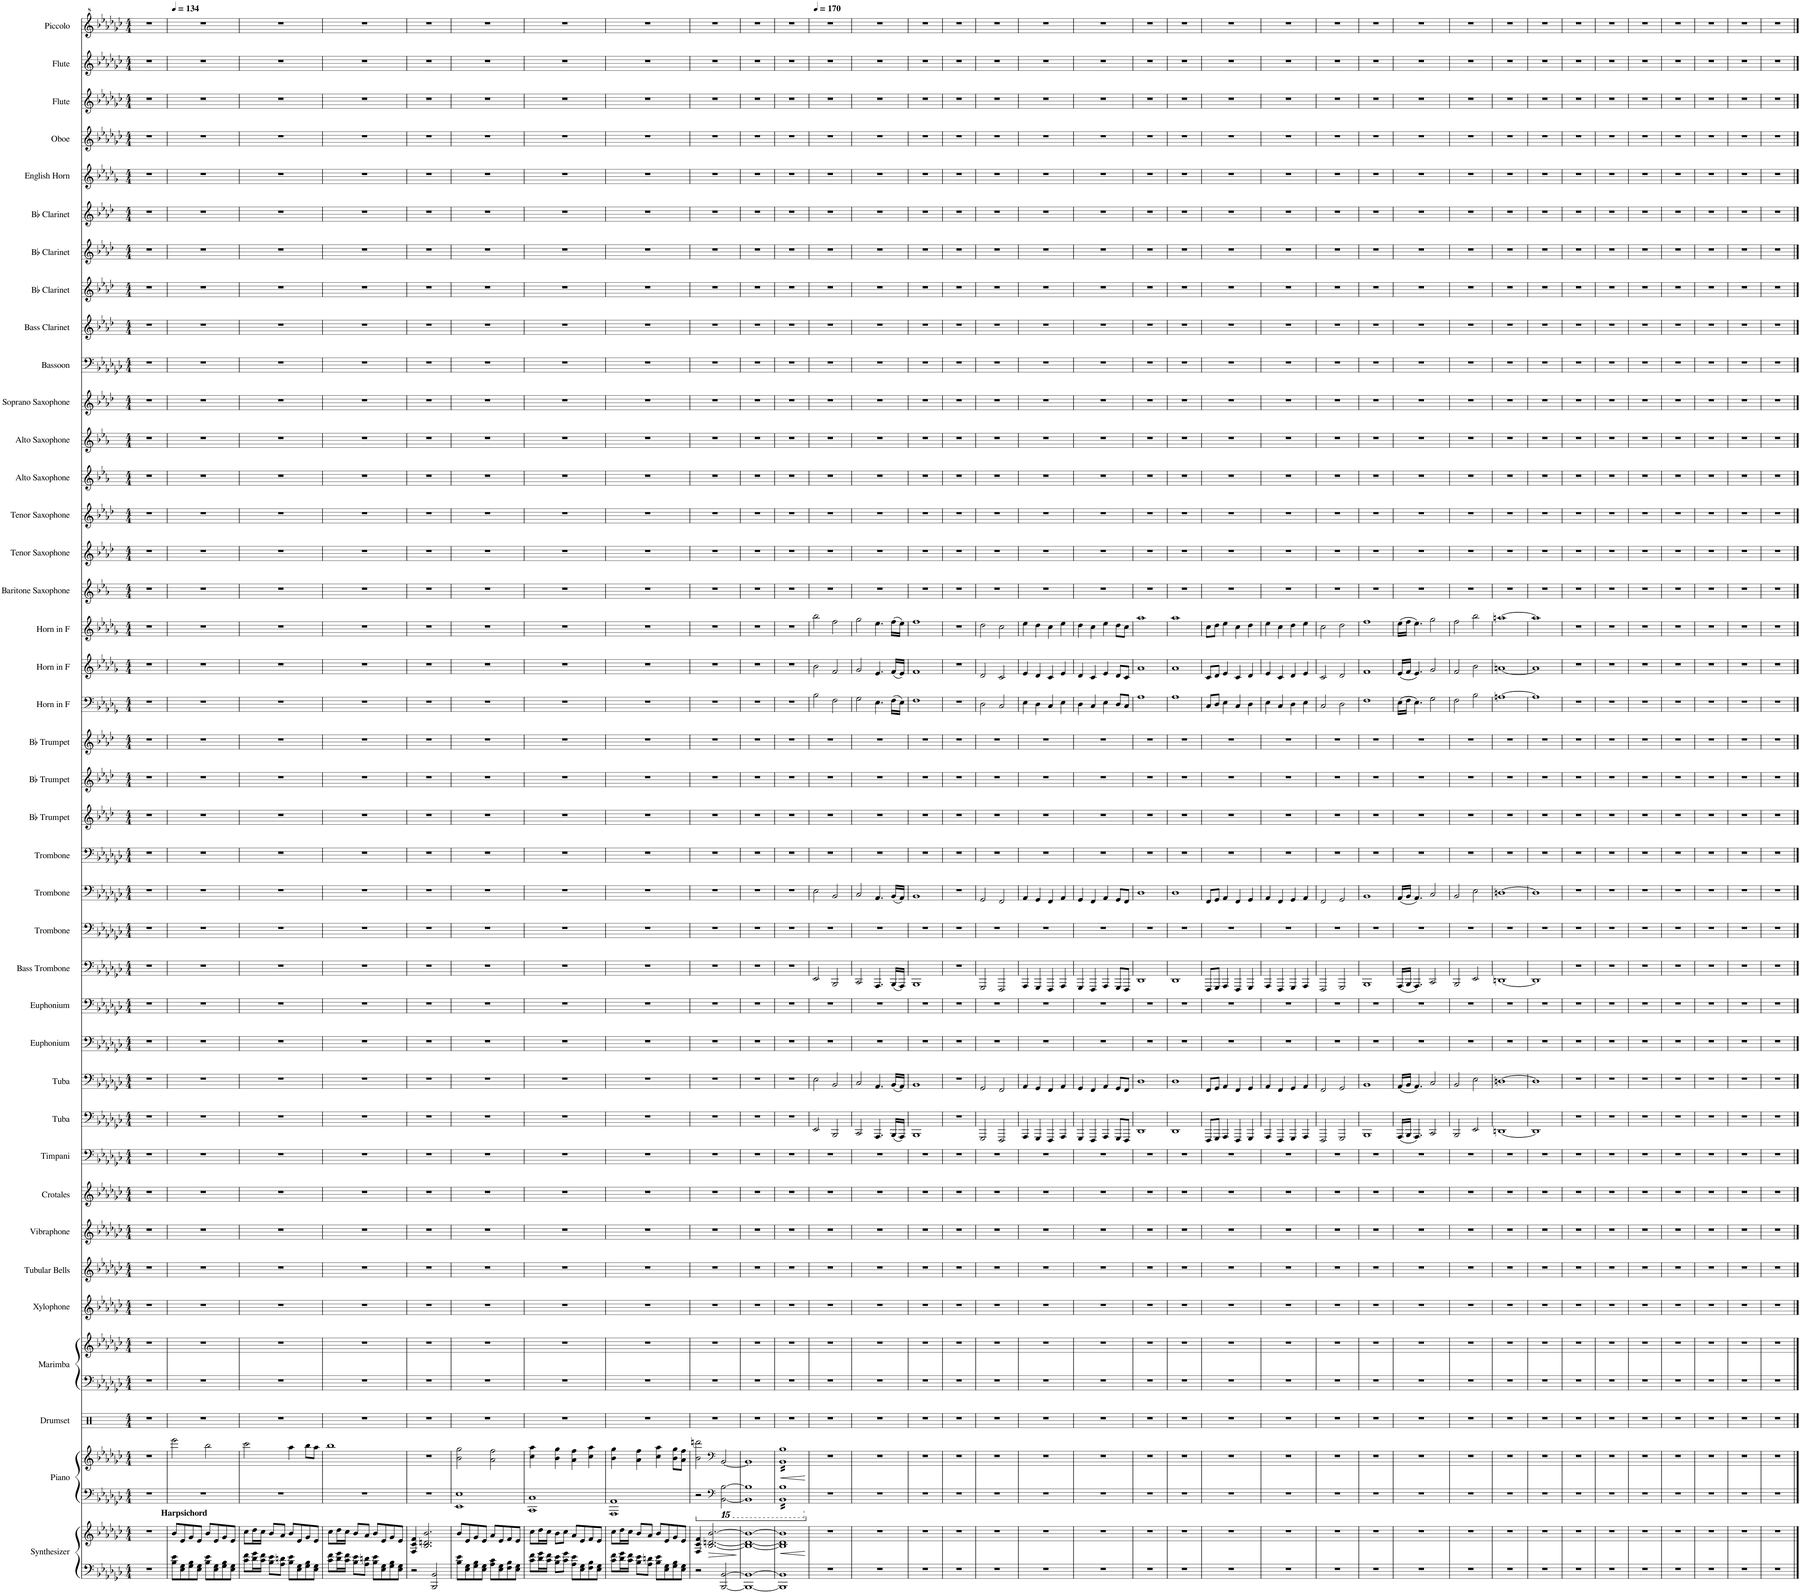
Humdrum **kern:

**kern	**kern	**dynam	**kern	**kern	**dynam	**kern	**kern	**kern	**kern	**kern	**kern	**kern	**kern	**kern	**kern	**kern	**kern	**kern	**kern	**kern	**kern	**kern	**kern	**kern	**kern	**kern	**kern	**kern	**kern	**kern	**kern	**kern	**kern	**kern	**kern	**kern	**kern	**kern	**kern	**kern	**kern	**kern	**kern
*part39	*part39	*part39	*part38	*part38	*part38	*part37	*part36	*part36	*part35	*part34	*part33	*part32	*part31	*part30	*part29	*part28	*part27	*part26	*part25	*part24	*part23	*part22	*part21	*part20	*part19	*part18	*part17	*part16	*part15	*part14	*part13	*part12	*part11	*part10	*part9	*part8	*part7	*part6	*part5	*part4	*part3	*part2	*part1
*staff42	*staff41	*staff41/42	*staff40	*staff39	*staff39/40	*staff38	*staff37	*staff36	*staff35	*staff34	*staff33	*staff32	*staff31	*staff30	*staff29	*staff28	*staff27	*staff26	*staff25	*staff24	*staff23	*staff22	*staff21	*staff20	*staff19	*staff18	*staff17	*staff16	*staff15	*staff14	*staff13	*staff12	*staff11	*staff10	*staff9	*staff8	*staff7	*staff6	*staff5	*staff4	*staff3	*staff2	*staff1
*I"Synthesizer	*	*	*I"Piano	*	*	*I"Drumset	*I"Marimba	*	*I"Xylophone	*I"Tubular Bells	*I"Vibraphone	*I"Crotales	*I"Timpani	*I"Tuba	*I"Tuba	*I"Euphonium	*I"Euphonium	*I"Bass Trombone	*I"Trombone	*I"Trombone	*I"Trombone	*I"Bb Trumpet	*I"Bb Trumpet	*I"Bb Trumpet	*I"Horn in F	*I"Horn in F	*I"Horn in F	*I"Baritone Saxophone	*I"Tenor Saxophone	*I"Tenor Saxophone	*I"Alto Saxophone	*I"Alto Saxophone	*I"Soprano Saxophone	*I"Bassoon	*I"Bass Clarinet	*I"Bb Clarinet	*I"Bb Clarinet	*I"Bb Clarinet	*I"English Horn	*I"Oboe	*I"Flute	*I"Flute	*I"Piccolo
*I'Synth.	*	*	*I'Pno.	*	*	*I'Drs.	*I'Mrm.	*	*I'Xyl.	*I'Tu. Be.	*I'Vib.	*I'Cro.	*I'Timp.	*I'Tba.	*I'Tba.	*I'Euph.	*I'Euph.	*I'B. Tbn.	*I'Tbn.	*I'Tbn.	*I'Tbn.	*I'Bb Tpt.	*I'Bb Tpt.	*I'Bb Tpt.	*	*	*	*I'Bar. Sax.	*I'T. Sax.	*I'T. Sax.	*I'A. Sax.	*I'A. Sax.	*I'S. Sax.	*I'Bsn.	*I'B. Cl.	*I'Bb Cl.	*I'Bb Cl.	*I'Bb Cl.	*I'E. Hn.	*I'Ob.	*I'Fl.	*I'Fl.	*I'Picc.
*clefF4	*clefG2	*	*clefF4	*clefG2	*	*clefX	*clefF4	*clefG2	*clefG2	*clefG2	*clefG2	*clefG2	*clefF4	*clefF4	*clefF4	*clefF4	*clefF4	*clefF4	*clefF4	*clefF4	*clefF4	*clefG2	*clefG2	*clefG2	*clefF4	*clefG2	*clefG2	*clefG2	*clefG2	*clefG2	*clefG2	*clefG2	*clefG2	*clefF4	*clefG2	*clefG2	*clefG2	*clefG2	*clefG2	*clefG2	*clefG2	*clefG2	*clefG^2
*	*	*	*	*	*	*	*	*	*Trd-7c-12	*	*	*Trd-14c-24	*	*	*	*	*	*	*	*	*	*Trd1c2	*Trd1c2	*Trd1c2	*Trd4c7	*Trd4c7	*Trd4c7	*Trd12c21	*Trd8c14	*Trd8c14	*Trd5c9	*Trd5c9	*Trd1c2	*	*Trd8c14	*Trd1c2	*Trd1c2	*Trd1c2	*Trd4c7	*	*	*	*Trd-7c-12
*k[b-e-a-d-g-c-]	*k[b-e-a-d-g-c-]	*	*k[b-e-a-d-g-c-]	*k[b-e-a-d-g-c-]	*	*k[]	*k[b-e-a-d-g-c-]	*k[b-e-a-d-g-c-]	*k[b-e-a-d-g-c-]	*k[b-e-a-d-g-c-]	*k[b-e-a-d-g-c-]	*k[b-e-a-d-g-c-]	*k[b-e-a-d-g-c-]	*k[b-e-a-d-g-c-]	*k[b-e-a-d-g-c-]	*k[b-e-a-d-g-c-]	*k[b-e-a-d-g-c-]	*k[b-e-a-d-g-c-]	*k[b-e-a-d-g-c-]	*k[b-e-a-d-g-c-]	*k[b-e-a-d-g-c-]	*k[b-e-a-d-]	*k[b-e-a-d-]	*k[b-e-a-d-]	*k[b-e-a-d-g-]	*k[b-e-a-d-g-]	*k[b-e-a-d-g-]	*k[b-e-a-]	*k[b-e-a-d-]	*k[b-e-a-d-]	*k[b-e-a-]	*k[b-e-a-]	*k[b-e-a-d-]	*k[b-e-a-d-g-c-]	*k[b-e-a-d-]	*k[b-e-a-d-]	*k[b-e-a-d-]	*k[b-e-a-d-]	*k[b-e-a-d-g-]	*k[b-e-a-d-g-c-]	*k[b-e-a-d-g-c-]	*k[b-e-a-d-g-c-]	*k[b-e-a-d-g-c-]
*M4/4	*M4/4	*	*M4/4	*M4/4	*	*M4/4	*M4/4	*M4/4	*M4/4	*M4/4	*M4/4	*M4/4	*M4/4	*M4/4	*M4/4	*M4/4	*M4/4	*M4/4	*M4/4	*M4/4	*M4/4	*M4/4	*M4/4	*M4/4	*M4/4	*M4/4	*M4/4	*M4/4	*M4/4	*M4/4	*M4/4	*M4/4	*M4/4	*M4/4	*M4/4	*M4/4	*M4/4	*M4/4	*M4/4	*M4/4	*M4/4	*M4/4	*M4/4
=1	=1	=1	=1	=1	=1	=1	=1	=1	=1	=1	=1	=1	=1	=1	=1	=1	=1	=1	=1	=1	=1	=1	=1	=1	=1	=1	=1	=1	=1	=1	=1	=1	=1	=1	=1	=1	=1	=1	=1	=1	=1	=1	=1
1r	1r	.	1r	1r	.	1r	1r	1r	1r	1r	1r	1r	1r	1r	1r	1r	1r	1r	1r	1r	1r	1r	1r	1r	1r	1r	1r	1r	1r	1r	1r	1r	1r	1r	1r	1r	1r	1r	1r	1r	1r	1r	1r
=2	=2	=2	=2	=2	=2	=2	=2	=2	=2	=2	=2	=2	=2	=2	=2	=2	=2	=2	=2	=2	=2	=2	=2	=2	=2	=2	=2	=2	=2	=2	=2	=2	=2	=2	=2	=2	=2	=2	=2	=2	=2	=2	=2
*	*	*	*	*	*	*	*	*	*	*	*	*	*	*	*	*	*	*	*	*	*	*	*	*	*	*	*	*	*	*	*	*	*	*	*	*	*	*	*	*	*	*	*MM134
!	!LO:TX:a:B:t=Harpsichord	!	!	!	!	!	!	!	!	!	!	!	!	!	!	!	!	!	!	!	!	!	!	!	!	!	!	!	!	!	!	!	!	!	!	!	!	!	!	!	!	!	!
8B-\ 8e-\L	8b-/L	.	1r	2eee-\	.	1r	1r	1r	1r	1r	1r	1r	1r	1r	1r	1r	1r	1r	1r	1r	1r	1r	1r	1r	1r	1r	1r	1r	1r	1r	1r	1r	1r	1r	1r	1r	1r	1r	1r	1r	1r	1r	1r
8E-\ 8G-\	8e-/	.	.	.	.	.	.	.	.	.	.	.	.	.	.	.	.	.	.	.	.	.	.	.	.	.	.	.	.	.	.	.	.	.	.	.	.	.	.	.	.	.	.
8G-\ 8B-\	8g-/	.	.	.	.	.	.	.	.	.	.	.	.	.	.	.	.	.	.	.	.	.	.	.	.	.	.	.	.	.	.	.	.	.	.	.	.	.	.	.	.	.	.
8E-\ 8G-\J	8e-/J	.	.	.	.	.	.	.	.	.	.	.	.	.	.	.	.	.	.	.	.	.	.	.	.	.	.	.	.	.	.	.	.	.	.	.	.	.	.	.	.	.	.
8B-\ 8e-\L	8b-/L	.	.	2bb-\	.	.	.	.	.	.	.	.	.	.	.	.	.	.	.	.	.	.	.	.	.	.	.	.	.	.	.	.	.	.	.	.	.	.	.	.	.	.	.
8E-\ 8G-\	8e-/	.	.	.	.	.	.	.	.	.	.	.	.	.	.	.	.	.	.	.	.	.	.	.	.	.	.	.	.	.	.	.	.	.	.	.	.	.	.	.	.	.	.
8G-\ 8B-\	8g-/	.	.	.	.	.	.	.	.	.	.	.	.	.	.	.	.	.	.	.	.	.	.	.	.	.	.	.	.	.	.	.	.	.	.	.	.	.	.	.	.	.	.
8E-\ 8G-\J	8e-/J	.	.	.	.	.	.	.	.	.	.	.	.	.	.	.	.	.	.	.	.	.	.	.	.	.	.	.	.	.	.	.	.	.	.	.	.	.	.	.	.	.	.
=3	=3	=3	=3	=3	=3	=3	=3	=3	=3	=3	=3	=3	=3	=3	=3	=3	=3	=3	=3	=3	=3	=3	=3	=3	=3	=3	=3	=3	=3	=3	=3	=3	=3	=3	=3	=3	=3	=3	=3	=3	=3	=3	=3
8c-\ 8f\L	8cc-\L	.	1r	2ccc-\	.	1r	1r	1r	1r	1r	1r	1r	1r	1r	1r	1r	1r	1r	1r	1r	1r	1r	1r	1r	1r	1r	1r	1r	1r	1r	1r	1r	1r	1r	1r	1r	1r	1r	1r	1r	1r	1r	1r
16d-\ 16g-\L	16dd-\L	.	.	.	.	.	.	.	.	.	.	.	.	.	.	.	.	.	.	.	.	.	.	.	.	.	.	.	.	.	.	.	.	.	.	.	.	.	.	.	.	.	.
16c-\ 16f\JJ	16cc-\JJ	.	.	.	.	.	.	.	.	.	.	.	.	.	.	.	.	.	.	.	.	.	.	.	.	.	.	.	.	.	.	.	.	.	.	.	.	.	.	.	.	.	.
8B-\ 8e-\L	8b-/L	.	.	.	.	.	.	.	.	.	.	.	.	.	.	.	.	.	.	.	.	.	.	.	.	.	.	.	.	.	.	.	.	.	.	.	.	.	.	.	.	.	.
8A-\ 8dn\J	8a-/J	.	.	.	.	.	.	.	.	.	.	.	.	.	.	.	.	.	.	.	.	.	.	.	.	.	.	.	.	.	.	.	.	.	.	.	.	.	.	.	.	.	.
8B-\ 8e-\L	8b-/L	.	.	4aa-\	.	.	.	.	.	.	.	.	.	.	.	.	.	.	.	.	.	.	.	.	.	.	.	.	.	.	.	.	.	.	.	.	.	.	.	.	.	.	.
8E-\ 8G-\	8e-/	.	.	.	.	.	.	.	.	.	.	.	.	.	.	.	.	.	.	.	.	.	.	.	.	.	.	.	.	.	.	.	.	.	.	.	.	.	.	.	.	.	.
8G-\ 8B-\	8g-/	.	.	8bb-\L	.	.	.	.	.	.	.	.	.	.	.	.	.	.	.	.	.	.	.	.	.	.	.	.	.	.	.	.	.	.	.	.	.	.	.	.	.	.	.
8E-\ 8G-\J	8e-/J	.	.	8aa-\J	.	.	.	.	.	.	.	.	.	.	.	.	.	.	.	.	.	.	.	.	.	.	.	.	.	.	.	.	.	.	.	.	.	.	.	.	.	.	.
=4	=4	=4	=4	=4	=4	=4	=4	=4	=4	=4	=4	=4	=4	=4	=4	=4	=4	=4	=4	=4	=4	=4	=4	=4	=4	=4	=4	=4	=4	=4	=4	=4	=4	=4	=4	=4	=4	=4	=4	=4	=4	=4	=4
8c-\ 8f\L	8cc-\L	.	1r	1bb-	.	1r	1r	1r	1r	1r	1r	1r	1r	1r	1r	1r	1r	1r	1r	1r	1r	1r	1r	1r	1r	1r	1r	1r	1r	1r	1r	1r	1r	1r	1r	1r	1r	1r	1r	1r	1r	1r	1r
16d-\ 16g-\L	16dd-\L	.	.	.	.	.	.	.	.	.	.	.	.	.	.	.	.	.	.	.	.	.	.	.	.	.	.	.	.	.	.	.	.	.	.	.	.	.	.	.	.	.	.
16c-\ 16f\JJ	16cc-\JJ	.	.	.	.	.	.	.	.	.	.	.	.	.	.	.	.	.	.	.	.	.	.	.	.	.	.	.	.	.	.	.	.	.	.	.	.	.	.	.	.	.	.
8B-\ 8e-\L	8b-/L	.	.	.	.	.	.	.	.	.	.	.	.	.	.	.	.	.	.	.	.	.	.	.	.	.	.	.	.	.	.	.	.	.	.	.	.	.	.	.	.	.	.
8A-\ 8dn\J	8a-/J	.	.	.	.	.	.	.	.	.	.	.	.	.	.	.	.	.	.	.	.	.	.	.	.	.	.	.	.	.	.	.	.	.	.	.	.	.	.	.	.	.	.
8B-\ 8e-\L	8b-/L	.	.	.	.	.	.	.	.	.	.	.	.	.	.	.	.	.	.	.	.	.	.	.	.	.	.	.	.	.	.	.	.	.	.	.	.	.	.	.	.	.	.
8E-\ 8G-\	8e-/	.	.	.	.	.	.	.	.	.	.	.	.	.	.	.	.	.	.	.	.	.	.	.	.	.	.	.	.	.	.	.	.	.	.	.	.	.	.	.	.	.	.
8G-\ 8B-\	8g-/	.	.	.	.	.	.	.	.	.	.	.	.	.	.	.	.	.	.	.	.	.	.	.	.	.	.	.	.	.	.	.	.	.	.	.	.	.	.	.	.	.	.
8E-\ 8G-\J	8e-/J	.	.	.	.	.	.	.	.	.	.	.	.	.	.	.	.	.	.	.	.	.	.	.	.	.	.	.	.	.	.	.	.	.	.	.	.	.	.	.	.	.	.
=5	=5	=5	=5	=5	=5	=5	=5	=5	=5	=5	=5	=5	=5	=5	=5	=5	=5	=5	=5	=5	=5	=5	=5	=5	=5	=5	=5	=5	=5	=5	=5	=5	=5	=5	=5	=5	=5	=5	=5	=5	=5	=5	=5
2r	4F/ 4c-/ 4f/	.	1r	1r	.	1r	1r	1r	1r	1r	1r	1r	1r	1r	1r	1r	1r	1r	1r	1r	1r	1r	1r	1r	1r	1r	1r	1r	1r	1r	1r	1r	1r	1r	1r	1r	1r	1r	1r	1r	1r	1r	1r
.	2.B-/ 2.dn/ 2.b-/	.	.	.	.	.	.	.	.	.	.	.	.	.	.	.	.	.	.	.	.	.	.	.	.	.	.	.	.	.	.	.	.	.	.	.	.	.	.	.	.	.	.
2BBB-/ 2BB-/	.	.	.	.	.	.	.	.	.	.	.	.	.	.	.	.	.	.	.	.	.	.	.	.	.	.	.	.	.	.	.	.	.	.	.	.	.	.	.	.	.	.	.
=6	=6	=6	=6	=6	=6	=6	=6	=6	=6	=6	=6	=6	=6	=6	=6	=6	=6	=6	=6	=6	=6	=6	=6	=6	=6	=6	=6	=6	=6	=6	=6	=6	=6	=6	=6	=6	=6	=6	=6	=6	=6	=6	=6
8B-\ 8e-\L	8b-/L	.	1EE- 1E-	2b-\ 2gg-\	.	1r	1r	1r	1r	1r	1r	1r	1r	1r	1r	1r	1r	1r	1r	1r	1r	1r	1r	1r	1r	1r	1r	1r	1r	1r	1r	1r	1r	1r	1r	1r	1r	1r	1r	1r	1r	1r	1r
8E-\ 8G-\	8e-/	.	.	.	.	.	.	.	.	.	.	.	.	.	.	.	.	.	.	.	.	.	.	.	.	.	.	.	.	.	.	.	.	.	.	.	.	.	.	.	.	.	.
8G-\ 8B-\	8g-/	.	.	.	.	.	.	.	.	.	.	.	.	.	.	.	.	.	.	.	.	.	.	.	.	.	.	.	.	.	.	.	.	.	.	.	.	.	.	.	.	.	.
8E-\ 8G-\J	8e-/J	.	.	.	.	.	.	.	.	.	.	.	.	.	.	.	.	.	.	.	.	.	.	.	.	.	.	.	.	.	.	.	.	.	.	.	.	.	.	.	.	.	.
8A-\ 8c-\L	8a-/L	.	.	2a-\ 2ff\	.	.	.	.	.	.	.	.	.	.	.	.	.	.	.	.	.	.	.	.	.	.	.	.	.	.	.	.	.	.	.	.	.	.	.	.	.	.	.
8E-\ 8G-\	8e-/	.	.	.	.	.	.	.	.	.	.	.	.	.	.	.	.	.	.	.	.	.	.	.	.	.	.	.	.	.	.	.	.	.	.	.	.	.	.	.	.	.	.
8F\ 8B-\	8f/	.	.	.	.	.	.	.	.	.	.	.	.	.	.	.	.	.	.	.	.	.	.	.	.	.	.	.	.	.	.	.	.	.	.	.	.	.	.	.	.	.	.
8E-\ 8G-\J	8e-/J	.	.	.	.	.	.	.	.	.	.	.	.	.	.	.	.	.	.	.	.	.	.	.	.	.	.	.	.	.	.	.	.	.	.	.	.	.	.	.	.	.	.
=7	=7	=7	=7	=7	=7	=7	=7	=7	=7	=7	=7	=7	=7	=7	=7	=7	=7	=7	=7	=7	=7	=7	=7	=7	=7	=7	=7	=7	=7	=7	=7	=7	=7	=7	=7	=7	=7	=7	=7	=7	=7	=7	=7
8c-\ 8f\L	8cc-\L	.	1CC- 1C-	4cc-\ 4aa-\	.	1r	1r	1r	1r	1r	1r	1r	1r	1r	1r	1r	1r	1r	1r	1r	1r	1r	1r	1r	1r	1r	1r	1r	1r	1r	1r	1r	1r	1r	1r	1r	1r	1r	1r	1r	1r	1r	1r
16d-\ 16g-\L	16dd-\L	.	.	.	.	.	.	.	.	.	.	.	.	.	.	.	.	.	.	.	.	.	.	.	.	.	.	.	.	.	.	.	.	.	.	.	.	.	.	.	.	.	.
16c-\ 16f\JJ	16cc-\JJ	.	.	.	.	.	.	.	.	.	.	.	.	.	.	.	.	.	.	.	.	.	.	.	.	.	.	.	.	.	.	.	.	.	.	.	.	.	.	.	.	.	.
8B-\ 8e-\L	8b-\L	.	.	4b-\ 4gg-\	.	.	.	.	.	.	.	.	.	.	.	.	.	.	.	.	.	.	.	.	.	.	.	.	.	.	.	.	.	.	.	.	.	.	.	.	.	.	.
8c-\ 8g-\J	8cc-\J	.	.	.	.	.	.	.	.	.	.	.	.	.	.	.	.	.	.	.	.	.	.	.	.	.	.	.	.	.	.	.	.	.	.	.	.	.	.	.	.	.	.
8A-\ 8e-\L	8a-/L	.	.	4a-\ 4ff\	.	.	.	.	.	.	.	.	.	.	.	.	.	.	.	.	.	.	.	.	.	.	.	.	.	.	.	.	.	.	.	.	.	.	.	.	.	.	.
8E-\ 8G-\	8e-/	.	.	.	.	.	.	.	.	.	.	.	.	.	.	.	.	.	.	.	.	.	.	.	.	.	.	.	.	.	.	.	.	.	.	.	.	.	.	.	.	.	.
8F\ 8B-\	8f/	.	.	4cc-\ 4aa-\	.	.	.	.	.	.	.	.	.	.	.	.	.	.	.	.	.	.	.	.	.	.	.	.	.	.	.	.	.	.	.	.	.	.	.	.	.	.	.
8E-\ 8G-\J	8e-/J	.	.	.	.	.	.	.	.	.	.	.	.	.	.	.	.	.	.	.	.	.	.	.	.	.	.	.	.	.	.	.	.	.	.	.	.	.	.	.	.	.	.
=8	=8	=8	=8	=8	=8	=8	=8	=8	=8	=8	=8	=8	=8	=8	=8	=8	=8	=8	=8	=8	=8	=8	=8	=8	=8	=8	=8	=8	=8	=8	=8	=8	=8	=8	=8	=8	=8	=8	=8	=8	=8	=8	=8
8c-\ 8f\L	8cc-\L	.	1AAA- 1AA-	4b-\ 4gg-\	.	1r	1r	1r	1r	1r	1r	1r	1r	1r	1r	1r	1r	1r	1r	1r	1r	1r	1r	1r	1r	1r	1r	1r	1r	1r	1r	1r	1r	1r	1r	1r	1r	1r	1r	1r	1r	1r	1r
16d-\ 16g-\L	16dd-\L	.	.	.	.	.	.	.	.	.	.	.	.	.	.	.	.	.	.	.	.	.	.	.	.	.	.	.	.	.	.	.	.	.	.	.	.	.	.	.	.	.	.
16c-\ 16f\JJ	16cc-\JJ	.	.	.	.	.	.	.	.	.	.	.	.	.	.	.	.	.	.	.	.	.	.	.	.	.	.	.	.	.	.	.	.	.	.	.	.	.	.	.	.	.	.
8B-\ 8e-\L	8b-/L	.	.	4a-\ 4ff\	.	.	.	.	.	.	.	.	.	.	.	.	.	.	.	.	.	.	.	.	.	.	.	.	.	.	.	.	.	.	.	.	.	.	.	.	.	.	.
8A-\ 8dn\J	8a-/J	.	.	.	.	.	.	.	.	.	.	.	.	.	.	.	.	.	.	.	.	.	.	.	.	.	.	.	.	.	.	.	.	.	.	.	.	.	.	.	.	.	.
8B-\ 8e-\L	8b-/L	.	.	4cc-\ 4aa-\	.	.	.	.	.	.	.	.	.	.	.	.	.	.	.	.	.	.	.	.	.	.	.	.	.	.	.	.	.	.	.	.	.	.	.	.	.	.	.
8E-\ 8G-\	8e-/	.	.	.	.	.	.	.	.	.	.	.	.	.	.	.	.	.	.	.	.	.	.	.	.	.	.	.	.	.	.	.	.	.	.	.	.	.	.	.	.	.	.
8G-\ 8B-\	8g-/	.	.	8b-\ 8gg-\L	.	.	.	.	.	.	.	.	.	.	.	.	.	.	.	.	.	.	.	.	.	.	.	.	.	.	.	.	.	.	.	.	.	.	.	.	.	.	.
8E-\ 8G-\J	8e-/J	.	.	8a-\ 8ff\J	.	.	.	.	.	.	.	.	.	.	.	.	.	.	.	.	.	.	.	.	.	.	.	.	.	.	.	.	.	.	.	.	.	.	.	.	.	.	.
=9	=9	=9	=9	=9	=9	=9	=9	=9	=9	=9	=9	=9	=9	=9	=9	=9	=9	=9	=9	=9	=9	=9	=9	=9	=9	=9	=9	=9	=9	=9	=9	=9	=9	=9	=9	=9	=9	=9	=9	=9	=9	=9	=9
2r	4F/ 4c-/ 4f/	.	2r	2b-\ 2dddn\	.	1r	1r	1r	1r	1r	1r	1r	1r	1r	1r	1r	1r	1r	1r	1r	1r	1r	1r	1r	1r	1r	1r	1r	1r	1r	1r	1r	1r	1r	1r	1r	1r	1r	1r	1r	1r	1r	1r
!	!	!LO:HP:b	!	!	!	!	!	!	!	!	!	!	!	!	!	!	!	!	!	!	!	!	!	!	!	!	!	!	!	!	!	!	!	!	!	!	!	!	!	!	!	!	!
.	[2.B-/ [2.dn/ [2.b-/	>	.	.	.	.	.	.	.	.	.	.	.	.	.	.	.	.	.	.	.	.	.	.	.	.	.	.	.	.	.	.	.	.	.	.	.	.	.	.	.	.	.
*	*	*	*clefF4	*clefF4	*	*	*	*	*	*	*	*	*	*	*	*	*	*	*	*	*	*	*	*	*	*	*	*	*	*	*	*	*	*	*	*	*	*	*	*	*	*	*
*	*	*	*15ba	*	*	*	*	*	*	*	*	*	*	*	*	*	*	*	*	*	*	*	*	*	*	*	*	*	*	*	*	*	*	*	*	*	*	*	*	*	*	*	*
[2BBB-/ [2BB-/	.	.	[2BBBB-\ [2BBB-\	[2BB-/	.	.	.	.	.	.	.	.	.	.	.	.	.	.	.	.	.	.	.	.	.	.	.	.	.	.	.	.	.	.	.	.	.	.	.	.	.	.	.
.	.	]	.	.	.	.	.	.	.	.	.	.	.	.	.	.	.	.	.	.	.	.	.	.	.	.	.	.	.	.	.	.	.	.	.	.	.	.	.	.	.	.	.
=10	=10	=10	=10	=10	=10	=10	=10	=10	=10	=10	=10	=10	=10	=10	=10	=10	=10	=10	=10	=10	=10	=10	=10	=10	=10	=10	=10	=10	=10	=10	=10	=10	=10	=10	=10	=10	=10	=10	=10	=10	=10	=10	=10
1BBB-_ 1BB-_	1B-_ 1d_ 1b-_	.	1BBBB-] 1BBB-]	1BB-]	.	1r	1r	1r	1r	1r	1r	1r	1r	1r	1r	1r	1r	1r	1r	1r	1r	1r	1r	1r	1r	1r	1r	1r	1r	1r	1r	1r	1r	1r	1r	1r	1r	1r	1r	1r	1r	1r	1r
=11	=11	=11	=11	=11	=11	=11	=11	=11	=11	=11	=11	=11	=11	=11	=11	=11	=11	=11	=11	=11	=11	=11	=11	=11	=11	=11	=11	=11	=11	=11	=11	=11	=11	=11	=11	=11	=11	=11	=11	=11	=11	=11	=11
!	!	!LO:HP:b	!	!	!LO:HP:b	!	!	!	!	!	!	!	!	!	!	!	!	!	!	!	!	!	!	!	!	!	!	!	!	!	!	!	!	!	!	!	!	!	!	!	!	!	!
*	*	*	*tremolo	*	*	*	*	*	*	*	*	*	*	*	*	*	*	*	*	*	*	*	*	*	*	*	*	*	*	*	*	*	*	*	*	*	*	*	*	*	*	*	*
*	*	*	*	*tremolo	*	*	*	*	*	*	*	*	*	*	*	*	*	*	*	*	*	*	*	*	*	*	*	*	*	*	*	*	*	*	*	*	*	*	*	*	*	*	*
1BBB-] 1BB-]	1B-] 1d] 1b-]	<	16BBBB- 16BBB-LL	16BB- 16B-LL	<	1r	1r	1r	1r	1r	1r	1r	1r	1r	1r	1r	1r	1r	1r	1r	1r	1r	1r	1r	1r	1r	1r	1r	1r	1r	1r	1r	1r	1r	1r	1r	1r	1r	1r	1r	1r	1r	1r
.	.	.	16BBBB- 16BBB-	16BB- 16B-	.	.	.	.	.	.	.	.	.	.	.	.	.	.	.	.	.	.	.	.	.	.	.	.	.	.	.	.	.	.	.	.	.	.	.	.	.	.	.
.	.	.	16BBBB- 16BBB-	16BB- 16B-	.	.	.	.	.	.	.	.	.	.	.	.	.	.	.	.	.	.	.	.	.	.	.	.	.	.	.	.	.	.	.	.	.	.	.	.	.	.	.
.	.	.	16BBBB- 16BBB-	16BB- 16B-	.	.	.	.	.	.	.	.	.	.	.	.	.	.	.	.	.	.	.	.	.	.	.	.	.	.	.	.	.	.	.	.	.	.	.	.	.	.	.
.	.	.	16BBBB- 16BBB-	16BB- 16B-	.	.	.	.	.	.	.	.	.	.	.	.	.	.	.	.	.	.	.	.	.	.	.	.	.	.	.	.	.	.	.	.	.	.	.	.	.	.	.
.	.	.	16BBBB- 16BBB-	16BB- 16B-	.	.	.	.	.	.	.	.	.	.	.	.	.	.	.	.	.	.	.	.	.	.	.	.	.	.	.	.	.	.	.	.	.	.	.	.	.	.	.
.	.	.	16BBBB- 16BBB-	16BB- 16B-	.	.	.	.	.	.	.	.	.	.	.	.	.	.	.	.	.	.	.	.	.	.	.	.	.	.	.	.	.	.	.	.	.	.	.	.	.	.	.
.	.	.	16BBBB- 16BBB-	16BB- 16B-	.	.	.	.	.	.	.	.	.	.	.	.	.	.	.	.	.	.	.	.	.	.	.	.	.	.	.	.	.	.	.	.	.	.	.	.	.	.	.
.	.	.	16BBBB- 16BBB-	16BB- 16B-	.	.	.	.	.	.	.	.	.	.	.	.	.	.	.	.	.	.	.	.	.	.	.	.	.	.	.	.	.	.	.	.	.	.	.	.	.	.	.
.	.	.	16BBBB- 16BBB-	16BB- 16B-	.	.	.	.	.	.	.	.	.	.	.	.	.	.	.	.	.	.	.	.	.	.	.	.	.	.	.	.	.	.	.	.	.	.	.	.	.	.	.
.	.	.	16BBBB- 16BBB-	16BB- 16B-	.	.	.	.	.	.	.	.	.	.	.	.	.	.	.	.	.	.	.	.	.	.	.	.	.	.	.	.	.	.	.	.	.	.	.	.	.	.	.
.	.	.	16BBBB- 16BBB-	16BB- 16B-	.	.	.	.	.	.	.	.	.	.	.	.	.	.	.	.	.	.	.	.	.	.	.	.	.	.	.	.	.	.	.	.	.	.	.	.	.	.	.
.	.	.	16BBBB- 16BBB-	16BB- 16B-	.	.	.	.	.	.	.	.	.	.	.	.	.	.	.	.	.	.	.	.	.	.	.	.	.	.	.	.	.	.	.	.	.	.	.	.	.	.	.
.	.	.	16BBBB- 16BBB-	16BB- 16B-	.	.	.	.	.	.	.	.	.	.	.	.	.	.	.	.	.	.	.	.	.	.	.	.	.	.	.	.	.	.	.	.	.	.	.	.	.	.	.
.	.	.	16BBBB- 16BBB-	16BB- 16B-	.	.	.	.	.	.	.	.	.	.	.	.	.	.	.	.	.	.	.	.	.	.	.	.	.	.	.	.	.	.	.	.	.	.	.	.	.	.	.
.	.	.	16BBBB- 16BBB-JJ	16BB- 16B-JJ	.	.	.	.	.	.	.	.	.	.	.	.	.	.	.	.	.	.	.	.	.	.	.	.	.	.	.	.	.	.	.	.	.	.	.	.	.	.	.
*	*	*	*	*Xtremolo	*	*	*	*	*	*	*	*	*	*	*	*	*	*	*	*	*	*	*	*	*	*	*	*	*	*	*	*	*	*	*	*	*	*	*	*	*	*	*
*	*	*	*Xtremolo	*	*	*	*	*	*	*	*	*	*	*	*	*	*	*	*	*	*	*	*	*	*	*	*	*	*	*	*	*	*	*	*	*	*	*	*	*	*	*	*
.	.	[	.	.	[	.	.	.	.	.	.	.	.	.	.	.	.	.	.	.	.	.	.	.	.	.	.	.	.	.	.	.	.	.	.	.	.	.	.	.	.	.	.
=12	=12	=12	=12	=12	=12	=12	=12	=12	=12	=12	=12	=12	=12	=12	=12	=12	=12	=12	=12	=12	=12	=12	=12	=12	=12	=12	=12	=12	=12	=12	=12	=12	=12	=12	=12	=12	=12	=12	=12	=12	=12	=12	=12
*	*	*	*X15ba	*	*	*	*	*	*	*	*	*	*	*	*	*	*	*	*	*	*	*	*	*	*	*	*	*	*	*	*	*	*	*	*	*	*	*	*	*	*	*	*
*	*	*	*	*	*	*	*	*	*	*	*	*	*	*	*	*	*	*	*	*	*	*	*	*	*	*	*	*	*	*	*	*	*	*	*	*	*	*	*	*	*	*	*MM170
1r	1r	.	1r	1r	.	1r	1r	1r	1r	1r	1r	1r	1r	2EE-/	2E-\	1r	1r	2EE-/	1r	2E-\	1r	1r	1r	1r	2B-\	2b-\	2bb-\	1r	1r	1r	1r	1r	1r	1r	1r	1r	1r	1r	1r	1r	1r	1r	1r
.	.	.	.	.	.	.	.	.	.	.	.	.	.	2BBB-/	2BB-/	.	.	2BBB-/	.	2BB-/	.	.	.	.	2F\	2f/	2ff\	.	.	.	.	.	.	.	.	.	.	.	.	.	.	.	.
=13	=13	=13	=13	=13	=13	=13	=13	=13	=13	=13	=13	=13	=13	=13	=13	=13	=13	=13	=13	=13	=13	=13	=13	=13	=13	=13	=13	=13	=13	=13	=13	=13	=13	=13	=13	=13	=13	=13	=13	=13	=13	=13	=13
1r	1r	.	1r	1r	.	1r	1r	1r	1r	1r	1r	1r	1r	2CC-/	2C-/	1r	1r	2CC-/	1r	2C-/	1r	1r	1r	1r	2G-\	2g-/	2gg-\	1r	1r	1r	1r	1r	1r	1r	1r	1r	1r	1r	1r	1r	1r	1r	1r
.	.	.	.	.	.	.	.	.	.	.	.	.	.	4.AAA-/	4.AA-/	.	.	4.AAA-/	.	4.AA-/	.	.	.	.	4.E-\	4.e-/	4.ee-\	.	.	.	.	.	.	.	.	.	.	.	.	.	.	.	.
.	.	.	.	.	.	.	.	.	.	.	.	.	.	(16BBB-/LL	(16BB-/LL	.	.	(16BBB-/LL	.	(16BB-/LL	.	.	.	.	(16F\LL	(16f/LL	(16ff\LL	.	.	.	.	.	.	.	.	.	.	.	.	.	.	.	.
.	.	.	.	.	.	.	.	.	.	.	.	.	.	16AAA-/JJ)	16AA-/JJ)	.	.	16AAA-/JJ)	.	16AA-/JJ)	.	.	.	.	16E-\JJ)	16e-/JJ)	16ee-\JJ)	.	.	.	.	.	.	.	.	.	.	.	.	.	.	.	.
=14	=14	=14	=14	=14	=14	=14	=14	=14	=14	=14	=14	=14	=14	=14	=14	=14	=14	=14	=14	=14	=14	=14	=14	=14	=14	=14	=14	=14	=14	=14	=14	=14	=14	=14	=14	=14	=14	=14	=14	=14	=14	=14	=14
1r	1r	.	1r	1r	.	1r	1r	1r	1r	1r	1r	1r	1r	1BBB-	1BB-	1r	1r	1BBB-	1r	1BB-	1r	1r	1r	1r	1F	1f	1ff	1r	1r	1r	1r	1r	1r	1r	1r	1r	1r	1r	1r	1r	1r	1r	1r
=15	=15	=15	=15	=15	=15	=15	=15	=15	=15	=15	=15	=15	=15	=15	=15	=15	=15	=15	=15	=15	=15	=15	=15	=15	=15	=15	=15	=15	=15	=15	=15	=15	=15	=15	=15	=15	=15	=15	=15	=15	=15	=15	=15
1r	1r	.	1r	1r	.	1r	1r	1r	1r	1r	1r	1r	1r	1r	1r	1r	1r	1r	1r	1r	1r	1r	1r	1r	1r	1r	1r	1r	1r	1r	1r	1r	1r	1r	1r	1r	1r	1r	1r	1r	1r	1r	1r
=16	=16	=16	=16	=16	=16	=16	=16	=16	=16	=16	=16	=16	=16	=16	=16	=16	=16	=16	=16	=16	=16	=16	=16	=16	=16	=16	=16	=16	=16	=16	=16	=16	=16	=16	=16	=16	=16	=16	=16	=16	=16	=16	=16
1r	1r	.	1r	1r	.	1r	1r	1r	1r	1r	1r	1r	1r	2GGG-/	2GG-/	1r	1r	2GGG-/	1r	2GG-/	1r	1r	1r	1r	2D-\	2d-/	2dd-\	1r	1r	1r	1r	1r	1r	1r	1r	1r	1r	1r	1r	1r	1r	1r	1r
.	.	.	.	.	.	.	.	.	.	.	.	.	.	2FFF/	2FF/	.	.	2FFF/	.	2FF/	.	.	.	.	2C/	2c/	2cc\	.	.	.	.	.	.	.	.	.	.	.	.	.	.	.	.
=17	=17	=17	=17	=17	=17	=17	=17	=17	=17	=17	=17	=17	=17	=17	=17	=17	=17	=17	=17	=17	=17	=17	=17	=17	=17	=17	=17	=17	=17	=17	=17	=17	=17	=17	=17	=17	=17	=17	=17	=17	=17	=17	=17
1r	1r	.	1r	1r	.	1r	1r	1r	1r	1r	1r	1r	1r	4AAA-/	4AA-/	1r	1r	4AAA-/	1r	4AA-/	1r	1r	1r	1r	4E-\	4e-/	4ee-\	1r	1r	1r	1r	1r	1r	1r	1r	1r	1r	1r	1r	1r	1r	1r	1r
.	.	.	.	.	.	.	.	.	.	.	.	.	.	4GGG-/	4GG-/	.	.	4GGG-/	.	4GG-/	.	.	.	.	4D-\	4d-/	4dd-\	.	.	.	.	.	.	.	.	.	.	.	.	.	.	.	.
.	.	.	.	.	.	.	.	.	.	.	.	.	.	4FFF/	4FF/	.	.	4FFF/	.	4FF/	.	.	.	.	4C/	4c/	4cc\	.	.	.	.	.	.	.	.	.	.	.	.	.	.	.	.
.	.	.	.	.	.	.	.	.	.	.	.	.	.	4AAA-/	4AA-/	.	.	4AAA-/	.	4AA-/	.	.	.	.	4E-\	4e-/	4ee-\	.	.	.	.	.	.	.	.	.	.	.	.	.	.	.	.
=18	=18	=18	=18	=18	=18	=18	=18	=18	=18	=18	=18	=18	=18	=18	=18	=18	=18	=18	=18	=18	=18	=18	=18	=18	=18	=18	=18	=18	=18	=18	=18	=18	=18	=18	=18	=18	=18	=18	=18	=18	=18	=18	=18
1r	1r	.	1r	1r	.	1r	1r	1r	1r	1r	1r	1r	1r	4GGG-/	4GG-/	1r	1r	4GGG-/	1r	4GG-/	1r	1r	1r	1r	4D-\	4d-/	4dd-\	1r	1r	1r	1r	1r	1r	1r	1r	1r	1r	1r	1r	1r	1r	1r	1r
.	.	.	.	.	.	.	.	.	.	.	.	.	.	4FFF/	4FF/	.	.	4FFF/	.	4FF/	.	.	.	.	4C/	4c/	4cc\	.	.	.	.	.	.	.	.	.	.	.	.	.	.	.	.
.	.	.	.	.	.	.	.	.	.	.	.	.	.	4AAA-/	4AA-/	.	.	4AAA-/	.	4AA-/	.	.	.	.	4E-\	4e-/	4ee-\	.	.	.	.	.	.	.	.	.	.	.	.	.	.	.	.
.	.	.	.	.	.	.	.	.	.	.	.	.	.	8GGG-/L	8GG-/L	.	.	8GGG-/L	.	8GG-/L	.	.	.	.	8D-/L	8d-/L	8dd-\L	.	.	.	.	.	.	.	.	.	.	.	.	.	.	.	.
.	.	.	.	.	.	.	.	.	.	.	.	.	.	8FFF/J	8FF/J	.	.	8FFF/J	.	8FF/J	.	.	.	.	8C/J	8c/J	8cc\J	.	.	.	.	.	.	.	.	.	.	.	.	.	.	.	.
=19	=19	=19	=19	=19	=19	=19	=19	=19	=19	=19	=19	=19	=19	=19	=19	=19	=19	=19	=19	=19	=19	=19	=19	=19	=19	=19	=19	=19	=19	=19	=19	=19	=19	=19	=19	=19	=19	=19	=19	=19	=19	=19	=19
1r	1r	.	1r	1r	.	1r	1r	1r	1r	1r	1r	1r	1r	1DD-	1D-	1r	1r	1DD-	1r	1D-	1r	1r	1r	1r	1A-	1a-	1aa-	1r	1r	1r	1r	1r	1r	1r	1r	1r	1r	1r	1r	1r	1r	1r	1r
=20	=20	=20	=20	=20	=20	=20	=20	=20	=20	=20	=20	=20	=20	=20	=20	=20	=20	=20	=20	=20	=20	=20	=20	=20	=20	=20	=20	=20	=20	=20	=20	=20	=20	=20	=20	=20	=20	=20	=20	=20	=20	=20	=20
1r	1r	.	1r	1r	.	1r	1r	1r	1r	1r	1r	1r	1r	1DD-	1D-	1r	1r	1DD-	1r	1D-	1r	1r	1r	1r	1A-	1a-	1aa-	1r	1r	1r	1r	1r	1r	1r	1r	1r	1r	1r	1r	1r	1r	1r	1r
=21	=21	=21	=21	=21	=21	=21	=21	=21	=21	=21	=21	=21	=21	=21	=21	=21	=21	=21	=21	=21	=21	=21	=21	=21	=21	=21	=21	=21	=21	=21	=21	=21	=21	=21	=21	=21	=21	=21	=21	=21	=21	=21	=21
1r	1r	.	1r	1r	.	1r	1r	1r	1r	1r	1r	1r	1r	8FFF/L	8FF/L	1r	1r	8FFF/L	1r	8FF/L	1r	1r	1r	1r	8C/L	8c/L	8cc\L	1r	1r	1r	1r	1r	1r	1r	1r	1r	1r	1r	1r	1r	1r	1r	1r
.	.	.	.	.	.	.	.	.	.	.	.	.	.	8GGG-/J	8GG-/J	.	.	8GGG-/J	.	8GG-/J	.	.	.	.	8D-/J	8d-/J	8dd-\J	.	.	.	.	.	.	.	.	.	.	.	.	.	.	.	.
.	.	.	.	.	.	.	.	.	.	.	.	.	.	4AAA-/	4AA-/	.	.	4AAA-/	.	4AA-/	.	.	.	.	4E-\	4e-/	4ee-\	.	.	.	.	.	.	.	.	.	.	.	.	.	.	.	.
.	.	.	.	.	.	.	.	.	.	.	.	.	.	4FFF/	4FF/	.	.	4FFF/	.	4FF/	.	.	.	.	4C/	4c/	4cc\	.	.	.	.	.	.	.	.	.	.	.	.	.	.	.	.
.	.	.	.	.	.	.	.	.	.	.	.	.	.	4GGG-/	4GG-/	.	.	4GGG-/	.	4GG-/	.	.	.	.	4D-\	4d-/	4dd-\	.	.	.	.	.	.	.	.	.	.	.	.	.	.	.	.
=22	=22	=22	=22	=22	=22	=22	=22	=22	=22	=22	=22	=22	=22	=22	=22	=22	=22	=22	=22	=22	=22	=22	=22	=22	=22	=22	=22	=22	=22	=22	=22	=22	=22	=22	=22	=22	=22	=22	=22	=22	=22	=22	=22
1r	1r	.	1r	1r	.	1r	1r	1r	1r	1r	1r	1r	1r	4AAA-/	4AA-/	1r	1r	4AAA-/	1r	4AA-/	1r	1r	1r	1r	4E-\	4e-/	4ee-\	1r	1r	1r	1r	1r	1r	1r	1r	1r	1r	1r	1r	1r	1r	1r	1r
.	.	.	.	.	.	.	.	.	.	.	.	.	.	4FFF/	4FF/	.	.	4FFF/	.	4FF/	.	.	.	.	4C/	4c/	4cc\	.	.	.	.	.	.	.	.	.	.	.	.	.	.	.	.
.	.	.	.	.	.	.	.	.	.	.	.	.	.	4GGG-/	4GG-/	.	.	4GGG-/	.	4GG-/	.	.	.	.	4D-\	4d-/	4dd-\	.	.	.	.	.	.	.	.	.	.	.	.	.	.	.	.
.	.	.	.	.	.	.	.	.	.	.	.	.	.	4AAA-/	4AA-/	.	.	4AAA-/	.	4AA-/	.	.	.	.	4E-\	4e-/	4ee-\	.	.	.	.	.	.	.	.	.	.	.	.	.	.	.	.
=23	=23	=23	=23	=23	=23	=23	=23	=23	=23	=23	=23	=23	=23	=23	=23	=23	=23	=23	=23	=23	=23	=23	=23	=23	=23	=23	=23	=23	=23	=23	=23	=23	=23	=23	=23	=23	=23	=23	=23	=23	=23	=23	=23
1r	1r	.	1r	1r	.	1r	1r	1r	1r	1r	1r	1r	1r	2FFF/	2FF/	1r	1r	2FFF/	1r	2FF/	1r	1r	1r	1r	2C/	2c/	2cc\	1r	1r	1r	1r	1r	1r	1r	1r	1r	1r	1r	1r	1r	1r	1r	1r
.	.	.	.	.	.	.	.	.	.	.	.	.	.	2GGG-/	2GG-/	.	.	2GGG-/	.	2GG-/	.	.	.	.	2D-\	2d-/	2dd-\	.	.	.	.	.	.	.	.	.	.	.	.	.	.	.	.
=24	=24	=24	=24	=24	=24	=24	=24	=24	=24	=24	=24	=24	=24	=24	=24	=24	=24	=24	=24	=24	=24	=24	=24	=24	=24	=24	=24	=24	=24	=24	=24	=24	=24	=24	=24	=24	=24	=24	=24	=24	=24	=24	=24
1r	1r	.	1r	1r	.	1r	1r	1r	1r	1r	1r	1r	1r	1BBB-	1BB-	1r	1r	1BBB-	1r	1BB-	1r	1r	1r	1r	1F	1f	1ff	1r	1r	1r	1r	1r	1r	1r	1r	1r	1r	1r	1r	1r	1r	1r	1r
=25	=25	=25	=25	=25	=25	=25	=25	=25	=25	=25	=25	=25	=25	=25	=25	=25	=25	=25	=25	=25	=25	=25	=25	=25	=25	=25	=25	=25	=25	=25	=25	=25	=25	=25	=25	=25	=25	=25	=25	=25	=25	=25	=25
1r	1r	.	1r	1r	.	1r	1r	1r	1r	1r	1r	1r	1r	(16AAA-/LL	(16AA-/LL	1r	1r	(16AAA-/LL	1r	(16AA-/LL	1r	1r	1r	1r	(16E-\LL	(16e-/LL	(16ee-\LL	1r	1r	1r	1r	1r	1r	1r	1r	1r	1r	1r	1r	1r	1r	1r	1r
.	.	.	.	.	.	.	.	.	.	.	.	.	.	16BBB-/JJ	16BB-/JJ	.	.	16BBB-/JJ	.	16BB-/JJ	.	.	.	.	16F\JJ	16f/JJ	16ff\JJ	.	.	.	.	.	.	.	.	.	.	.	.	.	.	.	.
.	.	.	.	.	.	.	.	.	.	.	.	.	.	4.AAA-/)	4.AA-/)	.	.	4.AAA-/)	.	4.AA-/)	.	.	.	.	4.E-\)	4.e-/)	4.ee-\)	.	.	.	.	.	.	.	.	.	.	.	.	.	.	.	.
.	.	.	.	.	.	.	.	.	.	.	.	.	.	2CC-/	2C-/	.	.	2CC-/	.	2C-/	.	.	.	.	2G-\	2g-/	2gg-\	.	.	.	.	.	.	.	.	.	.	.	.	.	.	.	.
=26	=26	=26	=26	=26	=26	=26	=26	=26	=26	=26	=26	=26	=26	=26	=26	=26	=26	=26	=26	=26	=26	=26	=26	=26	=26	=26	=26	=26	=26	=26	=26	=26	=26	=26	=26	=26	=26	=26	=26	=26	=26	=26	=26
1r	1r	.	1r	1r	.	1r	1r	1r	1r	1r	1r	1r	1r	2BBB-/	2BB-/	1r	1r	2BBB-/	1r	2BB-/	1r	1r	1r	1r	2F\	2f/	2ff\	1r	1r	1r	1r	1r	1r	1r	1r	1r	1r	1r	1r	1r	1r	1r	1r
.	.	.	.	.	.	.	.	.	.	.	.	.	.	2EE-/	2E-\	.	.	2EE-/	.	2E-\	.	.	.	.	2B-\	2b-\	2bb-\	.	.	.	.	.	.	.	.	.	.	.	.	.	.	.	.
=27	=27	=27	=27	=27	=27	=27	=27	=27	=27	=27	=27	=27	=27	=27	=27	=27	=27	=27	=27	=27	=27	=27	=27	=27	=27	=27	=27	=27	=27	=27	=27	=27	=27	=27	=27	=27	=27	=27	=27	=27	=27	=27	=27
1r	1r	.	1r	1r	.	1r	1r	1r	1r	1r	1r	1r	1r	[1DDn	[1Dn	1r	1r	[1DDn	1r	[1Dn	1r	1r	1r	1r	[1An	[1an	[1aan	1r	1r	1r	1r	1r	1r	1r	1r	1r	1r	1r	1r	1r	1r	1r	1r
=28	=28	=28	=28	=28	=28	=28	=28	=28	=28	=28	=28	=28	=28	=28	=28	=28	=28	=28	=28	=28	=28	=28	=28	=28	=28	=28	=28	=28	=28	=28	=28	=28	=28	=28	=28	=28	=28	=28	=28	=28	=28	=28	=28
1r	1r	.	1r	1r	.	1r	1r	1r	1r	1r	1r	1r	1r	1DD]	1D]	1r	1r	1DD]	1r	1D]	1r	1r	1r	1r	1A]	1a]	1aa]	1r	1r	1r	1r	1r	1r	1r	1r	1r	1r	1r	1r	1r	1r	1r	1r
=29	=29	=29	=29	=29	=29	=29	=29	=29	=29	=29	=29	=29	=29	=29	=29	=29	=29	=29	=29	=29	=29	=29	=29	=29	=29	=29	=29	=29	=29	=29	=29	=29	=29	=29	=29	=29	=29	=29	=29	=29	=29	=29	=29
1r	1r	.	1r	1r	.	1r	1r	1r	1r	1r	1r	1r	1r	1r	1r	1r	1r	1r	1r	1r	1r	1r	1r	1r	1r	1r	1r	1r	1r	1r	1r	1r	1r	1r	1r	1r	1r	1r	1r	1r	1r	1r	1r
=30	=30	=30	=30	=30	=30	=30	=30	=30	=30	=30	=30	=30	=30	=30	=30	=30	=30	=30	=30	=30	=30	=30	=30	=30	=30	=30	=30	=30	=30	=30	=30	=30	=30	=30	=30	=30	=30	=30	=30	=30	=30	=30	=30
1r	1r	.	1r	1r	.	1r	1r	1r	1r	1r	1r	1r	1r	1r	1r	1r	1r	1r	1r	1r	1r	1r	1r	1r	1r	1r	1r	1r	1r	1r	1r	1r	1r	1r	1r	1r	1r	1r	1r	1r	1r	1r	1r
=31	=31	=31	=31	=31	=31	=31	=31	=31	=31	=31	=31	=31	=31	=31	=31	=31	=31	=31	=31	=31	=31	=31	=31	=31	=31	=31	=31	=31	=31	=31	=31	=31	=31	=31	=31	=31	=31	=31	=31	=31	=31	=31	=31
1r	1r	.	1r	1r	.	1r	1r	1r	1r	1r	1r	1r	1r	1r	1r	1r	1r	1r	1r	1r	1r	1r	1r	1r	1r	1r	1r	1r	1r	1r	1r	1r	1r	1r	1r	1r	1r	1r	1r	1r	1r	1r	1r
=32	=32	=32	=32	=32	=32	=32	=32	=32	=32	=32	=32	=32	=32	=32	=32	=32	=32	=32	=32	=32	=32	=32	=32	=32	=32	=32	=32	=32	=32	=32	=32	=32	=32	=32	=32	=32	=32	=32	=32	=32	=32	=32	=32
1r	1r	.	1r	1r	.	1r	1r	1r	1r	1r	1r	1r	1r	1r	1r	1r	1r	1r	1r	1r	1r	1r	1r	1r	1r	1r	1r	1r	1r	1r	1r	1r	1r	1r	1r	1r	1r	1r	1r	1r	1r	1r	1r
=33	=33	=33	=33	=33	=33	=33	=33	=33	=33	=33	=33	=33	=33	=33	=33	=33	=33	=33	=33	=33	=33	=33	=33	=33	=33	=33	=33	=33	=33	=33	=33	=33	=33	=33	=33	=33	=33	=33	=33	=33	=33	=33	=33
1r	1r	.	1r	1r	.	1r	1r	1r	1r	1r	1r	1r	1r	1r	1r	1r	1r	1r	1r	1r	1r	1r	1r	1r	1r	1r	1r	1r	1r	1r	1r	1r	1r	1r	1r	1r	1r	1r	1r	1r	1r	1r	1r
=34	=34	=34	=34	=34	=34	=34	=34	=34	=34	=34	=34	=34	=34	=34	=34	=34	=34	=34	=34	=34	=34	=34	=34	=34	=34	=34	=34	=34	=34	=34	=34	=34	=34	=34	=34	=34	=34	=34	=34	=34	=34	=34	=34
1r	1r	.	1r	1r	.	1r	1r	1r	1r	1r	1r	1r	1r	1r	1r	1r	1r	1r	1r	1r	1r	1r	1r	1r	1r	1r	1r	1r	1r	1r	1r	1r	1r	1r	1r	1r	1r	1r	1r	1r	1r	1r	1r
=35	=35	=35	=35	=35	=35	=35	=35	=35	=35	=35	=35	=35	=35	=35	=35	=35	=35	=35	=35	=35	=35	=35	=35	=35	=35	=35	=35	=35	=35	=35	=35	=35	=35	=35	=35	=35	=35	=35	=35	=35	=35	=35	=35
1r	1r	.	1r	1r	.	1r	1r	1r	1r	1r	1r	1r	1r	1r	1r	1r	1r	1r	1r	1r	1r	1r	1r	1r	1r	1r	1r	1r	1r	1r	1r	1r	1r	1r	1r	1r	1r	1r	1r	1r	1r	1r	1r
==	==	==	==	==	==	==	==	==	==	==	==	==	==	==	==	==	==	==	==	==	==	==	==	==	==	==	==	==	==	==	==	==	==	==	==	==	==	==	==	==	==	==	==
*-	*-	*-	*-	*-	*-	*-	*-	*-	*-	*-	*-	*-	*-	*-	*-	*-	*-	*-	*-	*-	*-	*-	*-	*-	*-	*-	*-	*-	*-	*-	*-	*-	*-	*-	*-	*-	*-	*-	*-	*-	*-	*-	*-
